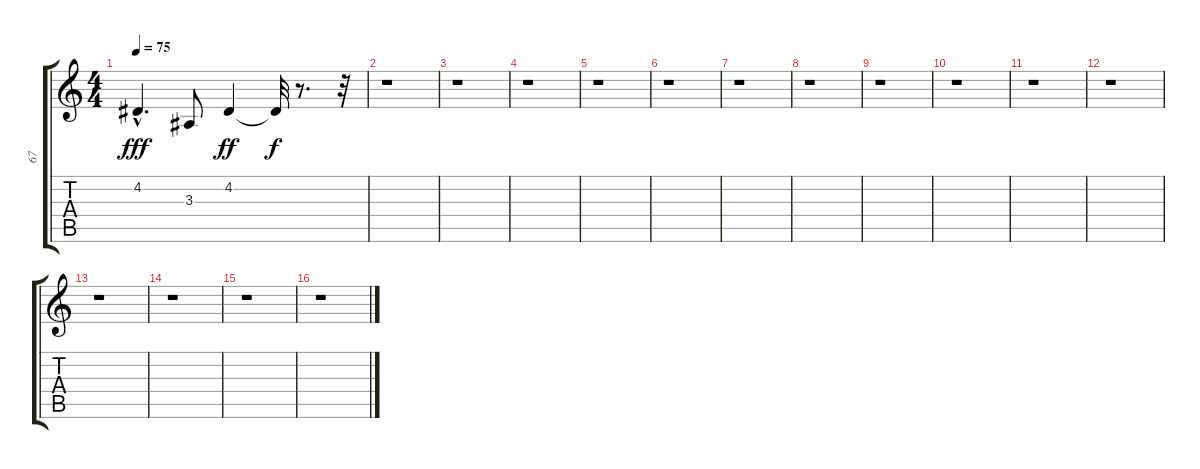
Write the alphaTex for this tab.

\track ("67" "67") {instrument harmonica}
\staff {score tabs}
\tuning (E4 B3 G3 D3 A2 E2) {hide}
\ts (4 4)
\tempo 75
\clef g2
\ks c
4.2{hac}.4{d dy fff} 3.3.8 4.2.4{dy ff} 4.2{t}.32{dy f} r.8{d} r.32 |
r.1 |
r.1 |
r.1 |
r.1 |
r.1 |
r.1 |
r.1 |
r.1 |
r.1 |
r.1 |
r.1 |
r.1 |
r.1 |
r.1 |
r.1
